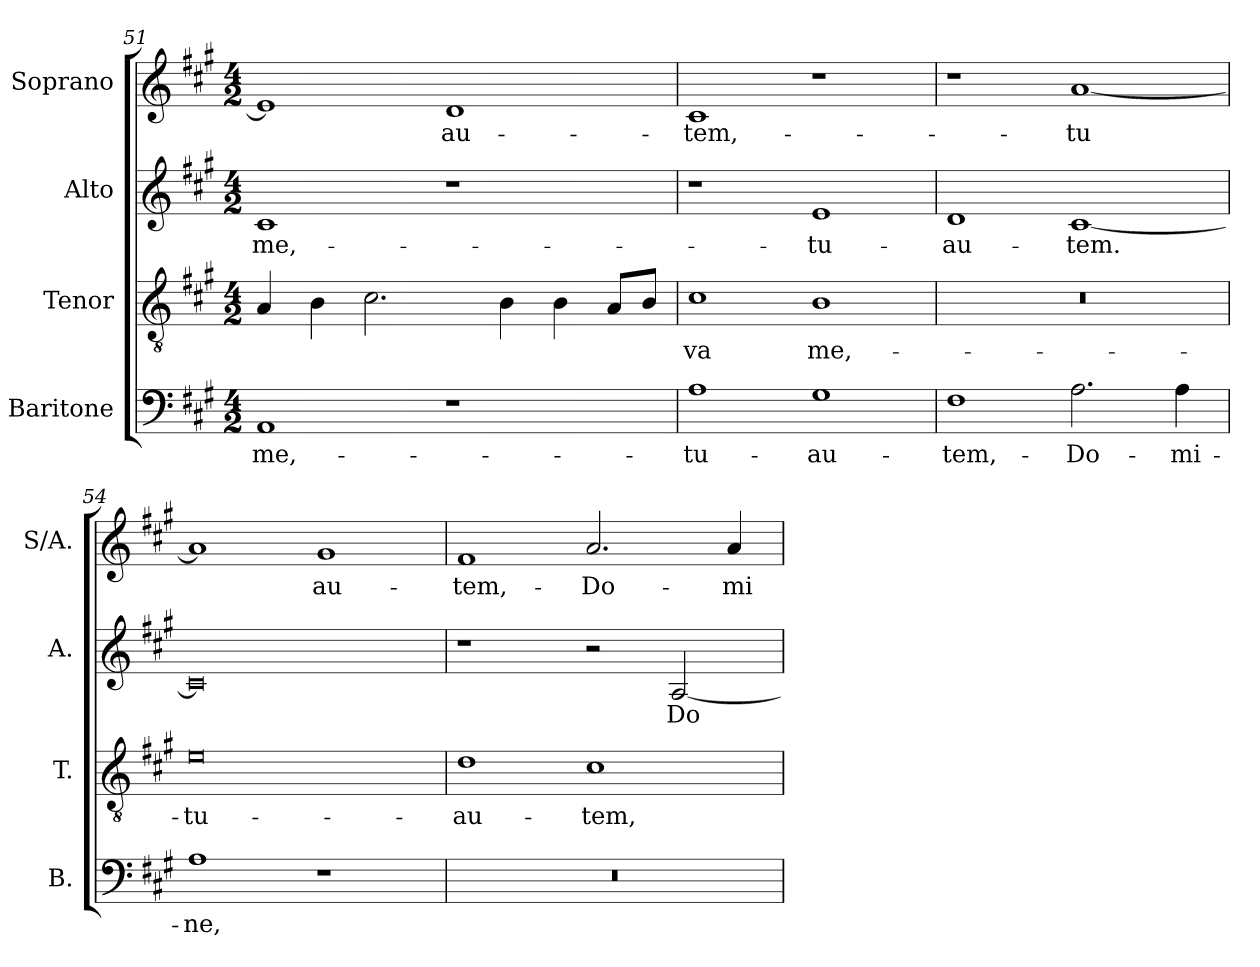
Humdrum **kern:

**kern	**text	**kern	**text	**kern	**text	**kern	**text
*part4	*part4	*part3	*part3	*part2	*part2	*part1	*part1
*staff4	*staff4	*staff3	*staff3	*staff2	*staff2	*staff1	*staff1
*I"Baritone	*	*I"Tenor	*	*I"Alto	*	*I"Soprano	*
*I'B.	*	*I'T.	*	*I'A.	*	*I'S/A.	*
*clefF4	*	*clefGv2	*	*clefG2	*	*clefG2	*
*	*	*ITrd7c12	*	*	*	*	*
*k[f#c#g#]	*	*k[f#c#g#]	*	*k[f#c#g#]	*	*k[f#c#g#]	*
*A:	*	*A:	*	*A:	*	*A:	*
*M4/2	*	*M4/2	*	*M4/2	*	*M4/2	*
=51	=51	=51	=51	=51	=51	=51	=51
!	!LO:LY:b:color=#000000	!	!	!	!	!	!
!	!	!	!	!	!LO:LY:b:color=#000000	!	!
1AAi	-me,-	4AAi/	.	1c#i	-me,-	1ei]	.
.	.	4BBi\	.	.	.	.	.
.	.	2.C#i\	.	.	.	.	.
!	!	!	!	!	!	!	!LO:LY:b:color=#000000
1r	.	.	.	1r	.	1di	au-
.	.	4BBi\	.	.	.	.	.
.	.	4BBi\	.	.	.	.	.
.	.	8AAi/L	.	.	.	.	.
.	.	8BBi/J	.	.	.	.	.
!!LO:LB:g=z
=52	=52	=52	=52	=52	=52	=52	=52
!	!LO:LY:b:color=#000000	!	!	!	!	!	!
!	!	!	!LO:LY:b:color=#000000	!	!	!	!
!	!	!	!	!	!	!	!LO:LY:b:color=#000000
1Ai	-tu-	1C#i	-va	1r	.	1c#i	-tem,-
!	!LO:LY:b:color=#000000	!	!	!	!	!	!
!	!	!	!LO:LY:b:color=#000000	!	!	!	!
!	!	!	!	!	!LO:LY:b:color=#000000	!	!
1G#i	-au-	1BBi	me,-	1ei	-tu-	1r	.
=53	=53	=53	=53	=53	=53	=53	=53
!	!LO:LY:b:color=#000000	!LO:N:vis=1	!	!	!	!	!
!	!	!	!	!	!LO:LY:b:color=#000000	!	!
1F#i	-tem,-	0r	.	1di	-au-	1r	.
!	!LO:LY:b:color=#000000	!	!	!	!	!	!
!	!	!	!	!	!LO:LY:b:color=#000000	!	!
!	!	!	!	!	!	!	!LO:LY:b:color=#000000
2.Ai\	-Do-	.	.	[1c#i	-tem.	[1ai	-tu
!	!LO:LY:b:color=#000000	!	!	!	!	!	!
4Ai\	-mi-	.	.	.	.	.	.
=54	=54	=54	=54	=54	=54	=54	=54
!	!LO:LY:b:color=#000000	!	!	!	!	!	!
!	!	!	!LO:LY:b:color=#000000	!	!	!	!
1Ai	-ne,-	0Ei	-tu-	0c#i]	.	1ai]	.
!	!	!	!	!	!	!	!LO:LY:b:color=#000000
1r	.	.	.	.	.	1g#i	au-
=55	=55	=55	=55	=55	=55	=55	=55
!LO:N:vis=1	!	!	!	!	!	!	!
!	!	!	!LO:LY:b:color=#000000	!	!	!	!
!	!	!	!	!	!	!	!LO:LY:b:color=#000000
0r	.	1Di	-au-	1r	.	1f#i	-tem,-
!	!	!	!LO:LY:b:color=#000000	!	!	!	!
!	!	!	!	!	!	!	!LO:LY:b:color=#000000
.	.	1C#i	-tem,-	2r	.	2.ai/	-Do-
!	!	!	!	!	!LO:LY:b:color=#000000	!	!
.	.	.	.	[2Ai/	Do-	.	.
!	!	!	!	!	!	!	!LO:LY:b:color=#000000
.	.	.	.	.	.	4ai/	-mi-
=	=	=	=	=	=	=	=
*-	*-	*-	*-	*-	*-	*-	*-
